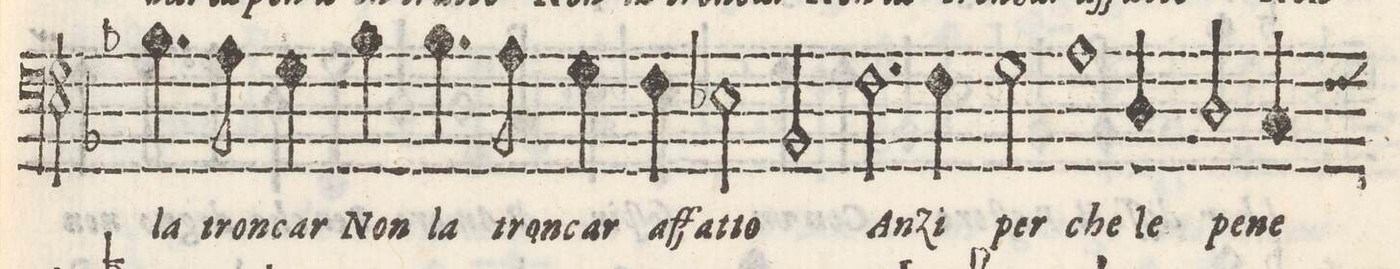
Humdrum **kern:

**kern	**text
*I"BASSO	*
*clefF4	*
*k[b-]	*
*met(C)	*
*M4/4	*
4.B-\	la
8A\	tron-
=44-	=44-
4G\	-car
4B-\	Nan
4.B-\	la
8A\	tron-
=45-	=45-
4G\	-car
4F\	a-
2E-X\	-ffa-
=46-	=46-
2BB-/	-tto
2.F\	An-
=47-	=47-
4F\	-zi
2G\	per
=48-	=48-
1A	che
=49-	=49-
4D/	le
2D/	pe-
4C/	-ne
=50-	=50-
*-	*-
